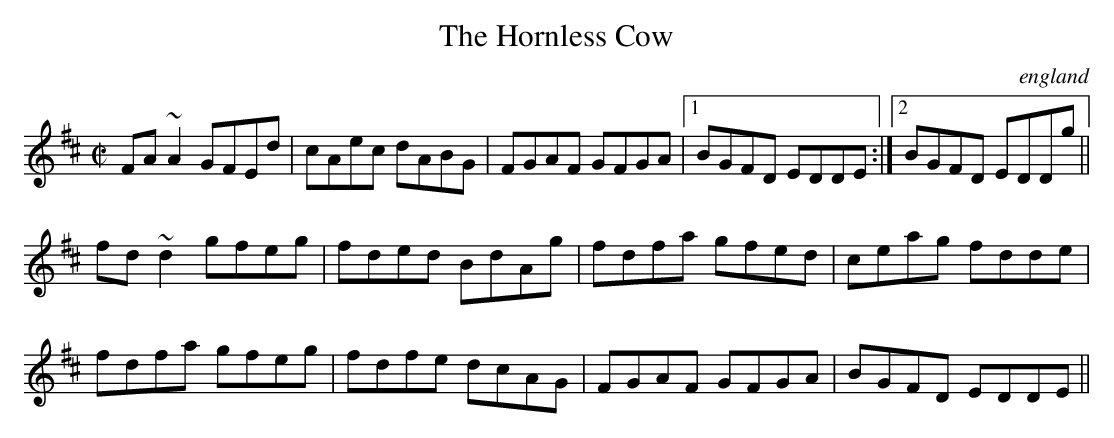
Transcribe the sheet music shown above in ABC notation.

X:1
T:Hornless Cow, The
O:england
M:C|
K:D
FA~A2 GFEd|cAec dABG|FGAF GFGA|1 BGFD EDDE:|2 BGFD EDDg||
fd~d2 gfeg|fded BdAg|fdfa gfed|ceag fdde|
fdfa gfeg|fdfe dcAG|FGAF GFGA|BGFD EDDE||
